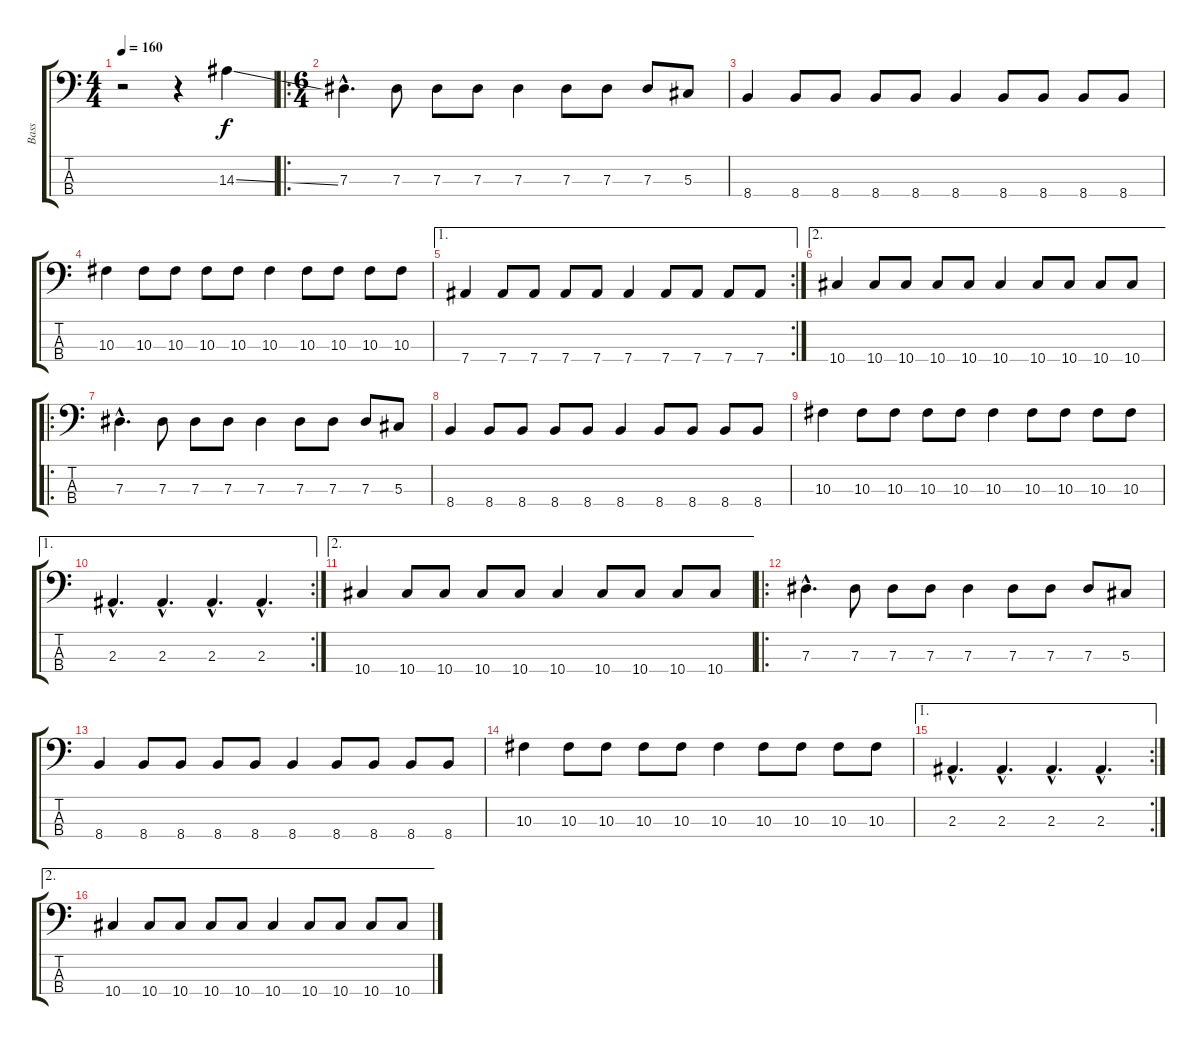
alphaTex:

\track ("Bass" "Bass") {instrument electricbasspick}
\staff {score tabs}
\tuning (Gb2 Db2 Ab1 Eb1) {hide}
\ts (4 4)
\tempo 160
\clef f4
\ks c
r.2{dy f instrument electricbasspick} r.4 14.3{ss}.4 |
\ro
\ts (6 4)
7.3{hac}.4{d} 7.3.8 7.3.8 7.3.8 7.3.4 7.3.8 7.3.8 7.3.8 5.3.8 |
8.4.4 8.4.8 8.4.8 8.4.8 8.4.8 8.4.4 8.4.8 8.4.8 8.4.8 8.4.8 |
10.3.4 10.3.8 10.3.8 10.3.8 10.3.8 10.3.4 10.3.8 10.3.8 10.3.8 10.3.8 |
\ae 1
\rc 2
7.4.4 7.4.8 7.4.8 7.4.8 7.4.8 7.4.4 7.4.8 7.4.8 7.4.8 7.4.8 |
\ae 2
10.4.4 10.4.8 10.4.8 10.4.8 10.4.8 10.4.4 10.4.8 10.4.8 10.4.8 10.4.8 |
\ro
7.3{hac}.4{d} 7.3.8 7.3.8 7.3.8 7.3.4 7.3.8 7.3.8 7.3.8 5.3.8 |
8.4.4 8.4.8 8.4.8 8.4.8 8.4.8 8.4.4 8.4.8 8.4.8 8.4.8 8.4.8 |
10.3.4 10.3.8 10.3.8 10.3.8 10.3.8 10.3.4 10.3.8 10.3.8 10.3.8 10.3.8 |
\ae 1
\rc 2
2.3{hac}.4{d} 2.3{hac}.4{d} 2.3{hac}.4{d} 2.3{hac}.4{d} |
\ae 2
10.4.4 10.4.8 10.4.8 10.4.8 10.4.8 10.4.4 10.4.8 10.4.8 10.4.8 10.4.8 |
\ro
7.3{hac}.4{d} 7.3.8 7.3.8 7.3.8 7.3.4 7.3.8 7.3.8 7.3.8 5.3.8 |
8.4.4 8.4.8 8.4.8 8.4.8 8.4.8 8.4.4 8.4.8 8.4.8 8.4.8 8.4.8 |
10.3.4 10.3.8 10.3.8 10.3.8 10.3.8 10.3.4 10.3.8 10.3.8 10.3.8 10.3.8 |
\ae 1
\rc 2
2.3{hac}.4{d} 2.3{hac}.4{d} 2.3{hac}.4{d} 2.3{hac}.4{d} |
\ae 2
10.4.4 10.4.8 10.4.8 10.4.8 10.4.8 10.4.4 10.4.8 10.4.8 10.4.8 10.4.8
